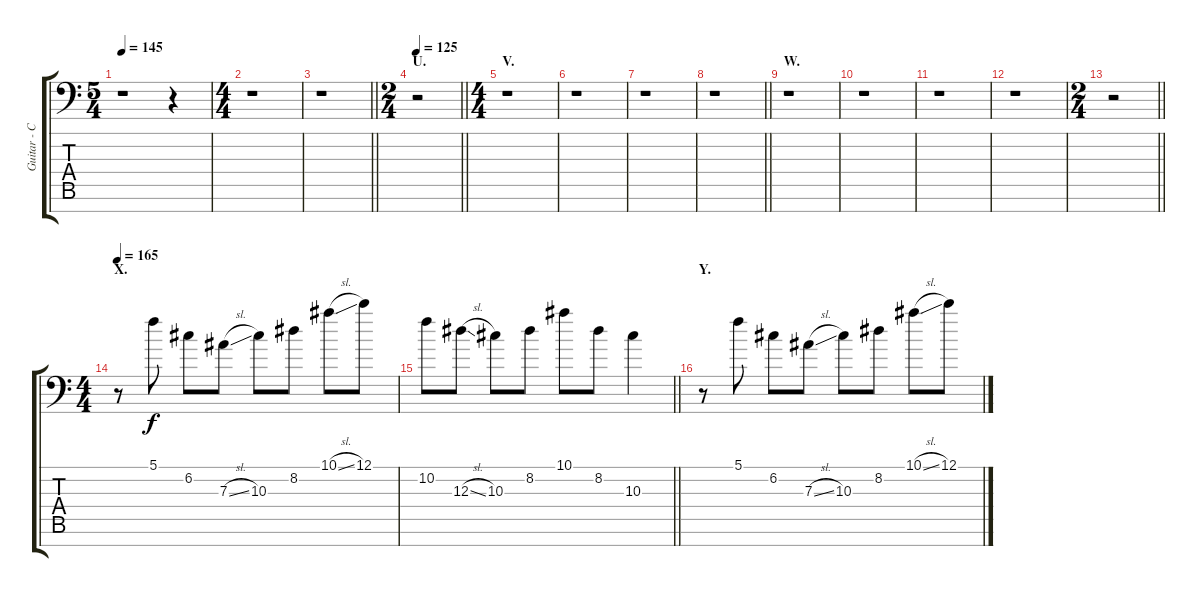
\track ("Guitar - Center" "Guitar - C") {instrument distortionguitar}
\staff {score tabs}
\tuning (C4 G3 Eb3 Bb2 F2 Bb1 Ab1) {hide}
\ts (5 4)
\tempo 145
\clef f4
\ks c
r.1{dy f} r.4 |
\ts (4 4)
r.1 |
\barLineRight lightlight
r.1 |
\ts (2 4)
\section ("" "U.")
\tempo 125
\barLineRight lightlight
r.2 |
\ts (4 4)
\section ("" "V.")
r.1 |
r.1 |
r.1 |
\barLineRight lightlight
r.1 |
\section ("" "W.")
r.1 |
r.1 |
r.1 |
r.1 |
\ts (2 4)
\barLineRight lightlight
r.2 |
\ts (4 4)
\section ("" "X.")
\tempo 165
r.8 5.1.8 6.2.8 7.3{sl}.8 10.3.8 8.2.8 10.1{sl}.8 12.1.8 |
\barLineRight lightlight
10.2.8 12.3{sl}.8 10.3.8 8.2.8 10.1.8 8.2.8 10.3.4 |
\section ("" "Y.")
r.8 5.1.8 6.2.8 7.3{sl}.8 10.3.8 8.2.8 10.1{sl}.8 12.1.8
